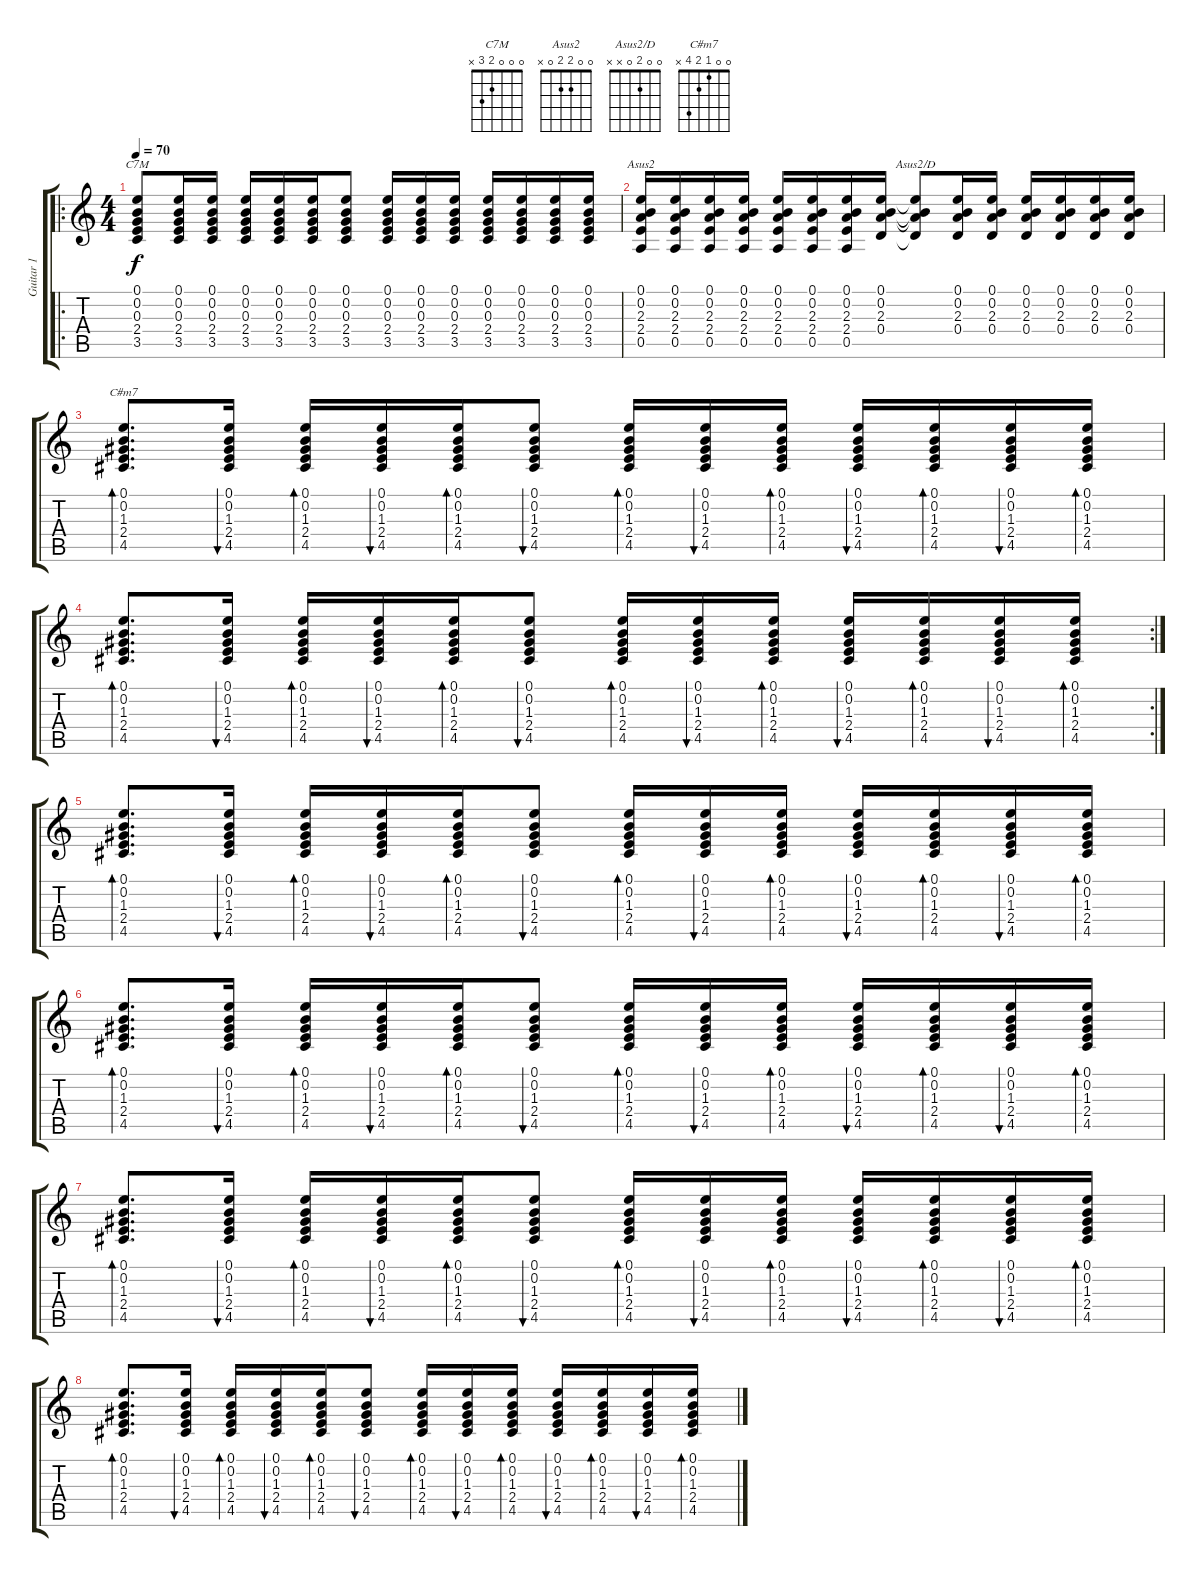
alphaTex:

\track ("Guitar 1" "Guitar 1") {instrument acousticguitarsteel}
\staff {score tabs}
\tuning (E4 B3 G3 D3 A2 E2) {hide}
\chord ("C7M" 0 0 0 2 3 x)
\chord ("Asus2" 0 0 2 2 0 x)
\chord ("Asus2/D" 0 0 2 0 x x)
\chord ("C#m7" 0 0 1 2 4 x)
\ro
\ts (4 4)
\tempo 70
\clef g2
\ks c
(0.1 0.2 0.3 2.4 3.5).8{ch "C7M" dy f} (0.1 0.2 0.3 2.4 3.5).16 (0.1 0.2 0.3 2.4 3.5).16 (0.1 0.2 0.3 2.4 3.5).16 (0.1 0.2 0.3 2.4 3.5).16 (0.1 0.2 0.3 2.4 3.5).16 (0.1 0.2 0.3 2.4 3.5).8 (0.1 0.2 0.3 2.4 3.5).16 (0.1 0.2 0.3 2.4 3.5).16 (0.1 0.2 0.3 2.4 3.5).16 (0.1 0.2 0.3 2.4 3.5).16 (0.1 0.2 0.3 2.4 3.5).16 (0.1 0.2 0.3 2.4 3.5).16 (0.1 0.2 0.3 2.4 3.5).16 |
(0.1 0.2 2.3 2.4 0.5).16{ch "Asus2"} (0.1 0.2 2.3 2.4 0.5).16 (0.1 0.2 2.3 2.4 0.5).16 (0.1 0.2 2.3 2.4 0.5).16 (0.1 0.2 2.3 2.4 0.5).16 (0.1 0.2 2.3 2.4 0.5).16 (0.1 0.2 2.3 2.4 0.5).16 (0.1 0.2 2.3 0.4).16 (0.1{t} 0.2{t} 2.3{t} 0.4{t}).8{ch "Asus2/D"} (0.1 0.2 2.3 0.4).16 (0.1 0.2 2.3 0.4).16 (0.1 0.2 2.3 0.4).16 (0.1 0.2 2.3 0.4).16 (0.1 0.2 2.3 0.4).16 (0.1 0.2 2.3 0.4).16 |
(0.1 0.2 1.3 2.4 4.5).8{d bd 60 ch "C#m7"} (0.1 0.2 1.3 2.4 4.5).16{bu 60} (0.1 0.2 1.3 2.4 4.5).16{bd 60} (0.1 0.2 1.3 2.4 4.5).16{bu 60} (0.1 0.2 1.3 2.4 4.5).16{bd 60} (0.1 0.2 1.3 2.4 4.5).8{bu 60} (0.1 0.2 1.3 2.4 4.5).16{bd 60} (0.1 0.2 1.3 2.4 4.5).16{bu 60} (0.1 0.2 1.3 2.4 4.5).16{bd 60} (0.1 0.2 1.3 2.4 4.5).16{bu 60} (0.1 0.2 1.3 2.4 4.5).16{bd 60} (0.1 0.2 1.3 2.4 4.5).16{bu 60} (0.1 0.2 1.3 2.4 4.5).16{bd 60} |
\rc 2
(0.1 0.2 1.3 2.4 4.5).8{d bd 60} (0.1 0.2 1.3 2.4 4.5).16{bu 60} (0.1 0.2 1.3 2.4 4.5).16{bd 60} (0.1 0.2 1.3 2.4 4.5).16{bu 60} (0.1 0.2 1.3 2.4 4.5).16{bd 60} (0.1 0.2 1.3 2.4 4.5).8{bu 60} (0.1 0.2 1.3 2.4 4.5).16{bd 60} (0.1 0.2 1.3 2.4 4.5).16{bu 60} (0.1 0.2 1.3 2.4 4.5).16{bd 60} (0.1 0.2 1.3 2.4 4.5).16{bu 60} (0.1 0.2 1.3 2.4 4.5).16{bd 60} (0.1 0.2 1.3 2.4 4.5).16{bu 60} (0.1 0.2 1.3 2.4 4.5).16{bd 60} |
(0.1 0.2 1.3 2.4 4.5).8{d bd 60} (0.1 0.2 1.3 2.4 4.5).16{bu 60} (0.1 0.2 1.3 2.4 4.5).16{bd 60} (0.1 0.2 1.3 2.4 4.5).16{bu 60} (0.1 0.2 1.3 2.4 4.5).16{bd 60} (0.1 0.2 1.3 2.4 4.5).8{bu 60} (0.1 0.2 1.3 2.4 4.5).16{bd 60} (0.1 0.2 1.3 2.4 4.5).16{bu 60} (0.1 0.2 1.3 2.4 4.5).16{bd 60} (0.1 0.2 1.3 2.4 4.5).16{bu 60} (0.1 0.2 1.3 2.4 4.5).16{bd 60} (0.1 0.2 1.3 2.4 4.5).16{bu 60} (0.1 0.2 1.3 2.4 4.5).16{bd 60} |
(0.1 0.2 1.3 2.4 4.5).8{d bd 60} (0.1 0.2 1.3 2.4 4.5).16{bu 60} (0.1 0.2 1.3 2.4 4.5).16{bd 60} (0.1 0.2 1.3 2.4 4.5).16{bu 60} (0.1 0.2 1.3 2.4 4.5).16{bd 60} (0.1 0.2 1.3 2.4 4.5).8{bu 60} (0.1 0.2 1.3 2.4 4.5).16{bd 60} (0.1 0.2 1.3 2.4 4.5).16{bu 60} (0.1 0.2 1.3 2.4 4.5).16{bd 60} (0.1 0.2 1.3 2.4 4.5).16{bu 60} (0.1 0.2 1.3 2.4 4.5).16{bd 60} (0.1 0.2 1.3 2.4 4.5).16{bu 60} (0.1 0.2 1.3 2.4 4.5).16{bd 60} |
(0.1 0.2 1.3 2.4 4.5).8{d bd 60} (0.1 0.2 1.3 2.4 4.5).16{bu 60} (0.1 0.2 1.3 2.4 4.5).16{bd 60} (0.1 0.2 1.3 2.4 4.5).16{bu 60} (0.1 0.2 1.3 2.4 4.5).16{bd 60} (0.1 0.2 1.3 2.4 4.5).8{bu 60} (0.1 0.2 1.3 2.4 4.5).16{bd 60} (0.1 0.2 1.3 2.4 4.5).16{bu 60} (0.1 0.2 1.3 2.4 4.5).16{bd 60} (0.1 0.2 1.3 2.4 4.5).16{bu 60} (0.1 0.2 1.3 2.4 4.5).16{bd 60} (0.1 0.2 1.3 2.4 4.5).16{bu 60} (0.1 0.2 1.3 2.4 4.5).16{bd 60} |
(0.1 0.2 1.3 2.4 4.5).8{d bd 60} (0.1 0.2 1.3 2.4 4.5).16{bu 60} (0.1 0.2 1.3 2.4 4.5).16{bd 60} (0.1 0.2 1.3 2.4 4.5).16{bu 60} (0.1 0.2 1.3 2.4 4.5).16{bd 60} (0.1 0.2 1.3 2.4 4.5).8{bu 60} (0.1 0.2 1.3 2.4 4.5).16{bd 60} (0.1 0.2 1.3 2.4 4.5).16{bu 60} (0.1 0.2 1.3 2.4 4.5).16{bd 60} (0.1 0.2 1.3 2.4 4.5).16{bu 60} (0.1 0.2 1.3 2.4 4.5).16{bd 60} (0.1 0.2 1.3 2.4 4.5).16{bu 60} (0.1 0.2 1.3 2.4 4.5).16{bd 60}
